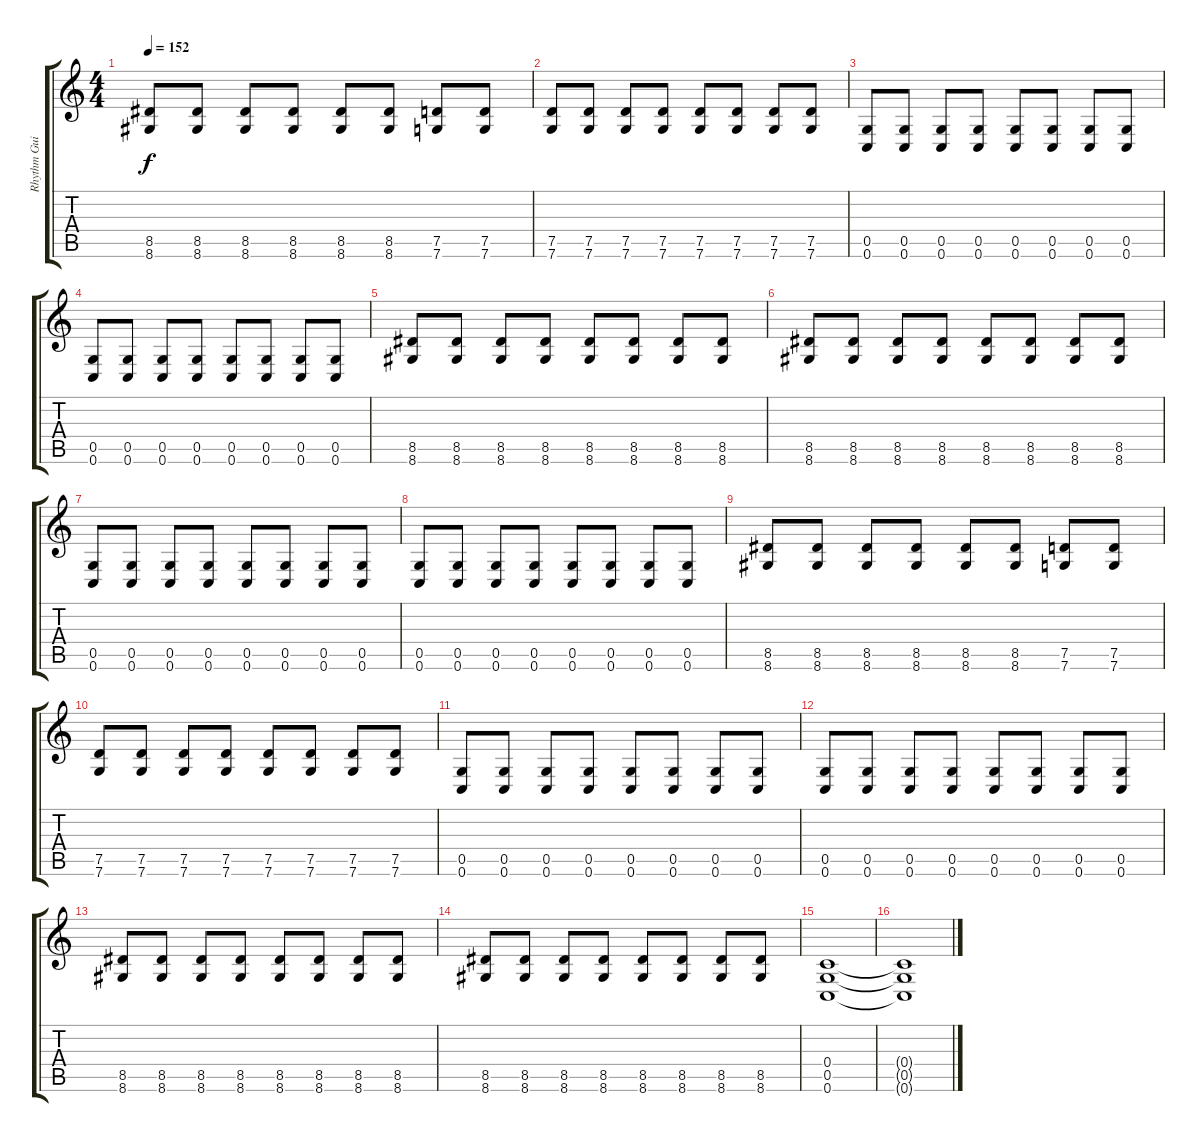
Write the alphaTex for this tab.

\track ("Rhythm Guitar 2" "Rhythm Gui") {instrument distortionguitar}
\staff {score tabs}
\tuning (D4 A3 F3 C3 G2 C2) {hide}
\ts (4 4)
\tempo 152
\clef g2
\ks c
(8.5 8.6).8{dy f} (8.5 8.6).8 (8.5 8.6).8 (8.5 8.6).8 (8.5 8.6).8 (8.5 8.6).8 (7.5 7.6).8 (7.5 7.6).8 |
(7.5 7.6).8 (7.5 7.6).8 (7.5 7.6).8 (7.5 7.6).8 (7.5 7.6).8 (7.5 7.6).8 (7.5 7.6).8 (7.5 7.6).8 |
(0.5 0.6).8 (0.5 0.6).8 (0.5 0.6).8 (0.5 0.6).8 (0.5 0.6).8 (0.5 0.6).8 (0.5 0.6).8 (0.5 0.6).8 |
(0.5 0.6).8 (0.5 0.6).8 (0.5 0.6).8 (0.5 0.6).8 (0.5 0.6).8 (0.5 0.6).8 (0.5 0.6).8 (0.5 0.6).8 |
(8.5 8.6).8 (8.5 8.6).8 (8.5 8.6).8 (8.5 8.6).8 (8.5 8.6).8 (8.5 8.6).8 (8.5 8.6).8 (8.5 8.6).8 |
(8.5 8.6).8 (8.5 8.6).8 (8.5 8.6).8 (8.5 8.6).8 (8.5 8.6).8 (8.5 8.6).8 (8.5 8.6).8 (8.5 8.6).8 |
(0.5 0.6).8 (0.5 0.6).8 (0.5 0.6).8 (0.5 0.6).8 (0.5 0.6).8 (0.5 0.6).8 (0.5 0.6).8 (0.5 0.6).8 |
(0.5 0.6).8 (0.5 0.6).8 (0.5 0.6).8 (0.5 0.6).8 (0.5 0.6).8 (0.5 0.6).8 (0.5 0.6).8 (0.5 0.6).8 |
(8.5 8.6).8 (8.5 8.6).8 (8.5 8.6).8 (8.5 8.6).8 (8.5 8.6).8 (8.5 8.6).8 (7.5 7.6).8 (7.5 7.6).8 |
(7.5 7.6).8 (7.5 7.6).8 (7.5 7.6).8 (7.5 7.6).8 (7.5 7.6).8 (7.5 7.6).8 (7.5 7.6).8 (7.5 7.6).8 |
(0.5 0.6).8 (0.5 0.6).8 (0.5 0.6).8 (0.5 0.6).8 (0.5 0.6).8 (0.5 0.6).8 (0.5 0.6).8 (0.5 0.6).8 |
(0.5 0.6).8 (0.5 0.6).8 (0.5 0.6).8 (0.5 0.6).8 (0.5 0.6).8 (0.5 0.6).8 (0.5 0.6).8 (0.5 0.6).8 |
(8.5 8.6).8 (8.5 8.6).8 (8.5 8.6).8 (8.5 8.6).8 (8.5 8.6).8 (8.5 8.6).8 (8.5 8.6).8 (8.5 8.6).8 |
(8.5 8.6).8 (8.5 8.6).8 (8.5 8.6).8 (8.5 8.6).8 (8.5 8.6).8 (8.5 8.6).8 (8.5 8.6).8 (8.5 8.6).8 |
(0.4 0.5 0.6).1 |
(0.4{t} 0.5{t} 0.6{t}).1
